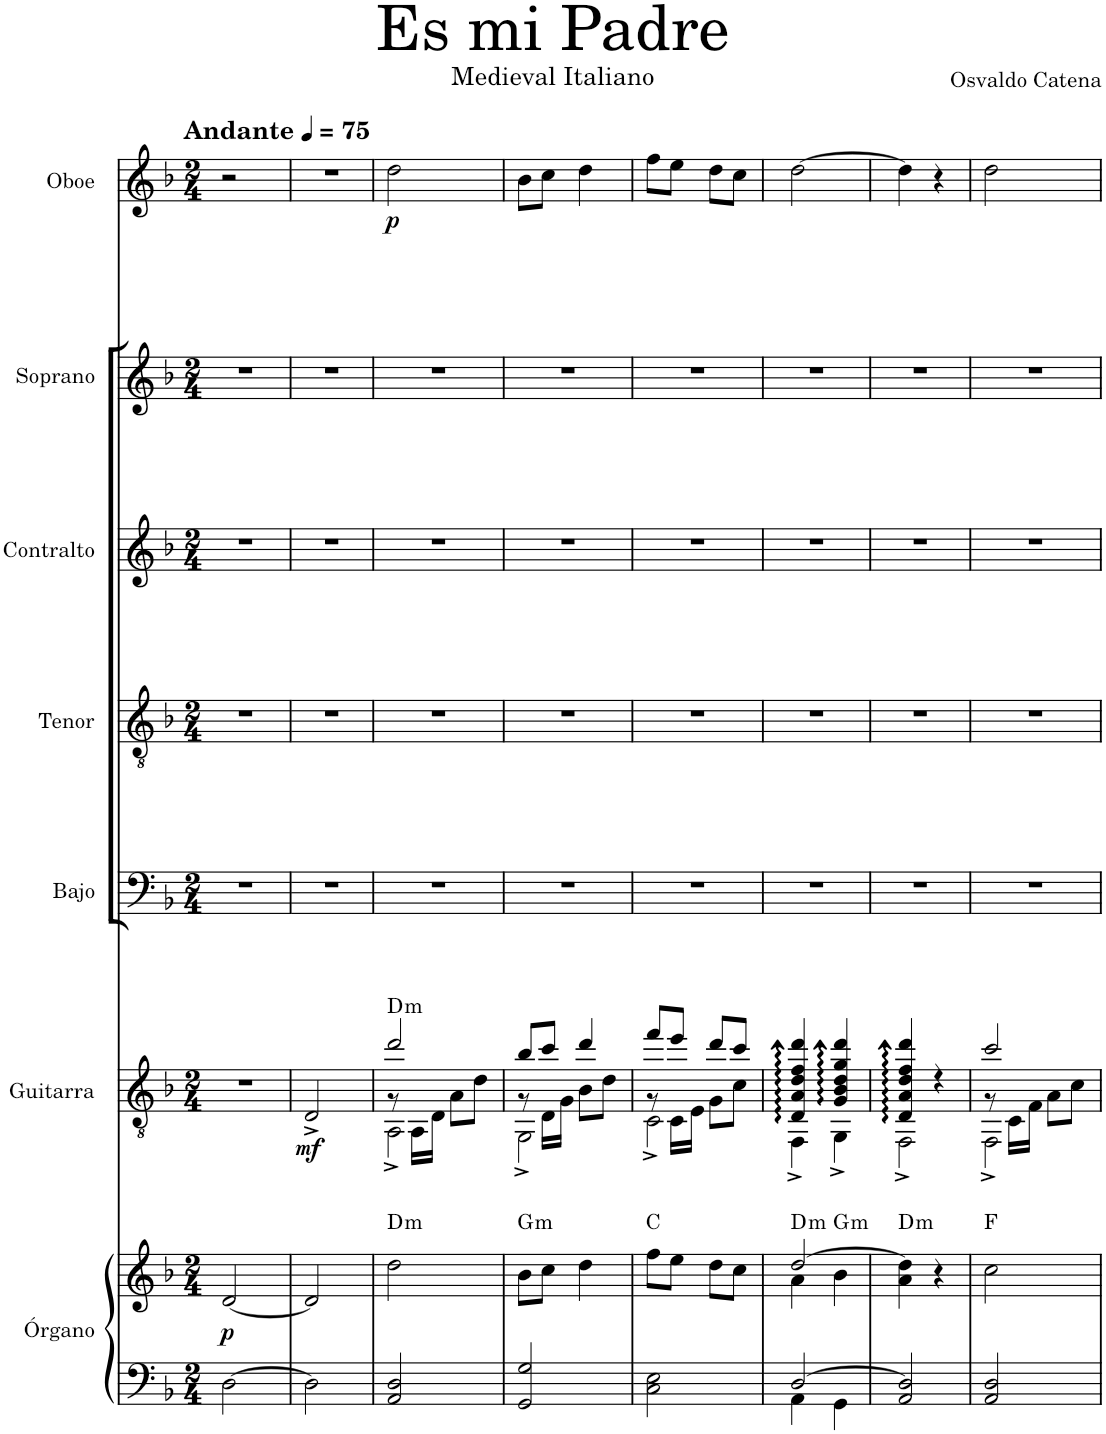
**kern	**kern	**dynam	**harte	**kern	**dynam	**harte	**kern	**kern	**kern	**kern	**kern	**dynam
*part7	*part7	*part7	*part7	*part6	*part6	*part6	*part5	*part4	*part3	*part2	*part1	*part1
*staff8	*staff7	*staff7/8	*	*staff6	*staff6	*	*staff5	*staff4	*staff3	*staff2	*staff1	*staff1
*I"Órgano	*	*	*	*I"Guitarra	*	*	*I"Bajo	*I"Tenor	*I"Contralto	*I"Soprano	*I"Oboe	*
*	*	*	*	*I'Guit.	*	*	*I'B.	*I'T.	*I'C.	*I'S.	*I'Ob.	*
*clefF4	*clefG2	*	*	*clefGv2	*	*	*clefF4	*clefGv2	*clefG2	*clefG2	*clefG2	*
*k[b-]	*k[b-]	*	*	*k[b-]	*	*	*k[b-]	*k[b-]	*k[b-]	*k[b-]	*k[b-]	*
*M2/4	*M2/4	*	*	*M2/4	*	*	*M2/4	*M2/4	*M2/4	*M2/4	*M2/4	*
*MM75	*MM75	*	*	*MM75	*	*	*MM75	*MM75	*MM75	*MM75	*MM75	*
=1	=1	=1	=1	=1	=1	=1	=1	=1	=1	=1	=1	=1
!	!	!	!	!	!	!	!	!	!	!	!LO:TX:a:B:t=Andante	!
!	!	!LO:DY:b	!	!	!	!	!	!	!	!	!	!
[2D\	[2d/	p	.	2r	.	.	2r	2r	2r	2r	2r	.
=2	=2	=2	=2	=2	=2	=2	=2	=2	=2	=2	=2	=2
!	!	!	!	!	!LO:DY:b	!	!	!	!	!	!	!
2D\]	2d/]	.	.	2D^/	mf	.	2r	2r	2r	2r	2r	.
=3	=3	=3	=3	=3	=3	=3	=3	=3	=3	=3	=3	=3
*	*	*	*	*^	*	*	*	*	*	*	*	*
*	*	*	*	*	*^	*	*	*	*	*	*	*	*
!	!	!	!LO:H:kt=m	!	!	!	!	!LO:H:kt=m	!	!	!	!	!	!LO:DY:b
2AA/ 2D/	2dd\	.	D:min	2dd/	8r	2AA^\	.	D:min	2r	2r	2r	2r	2dd\	p
.	.	.	.	.	16AA\LL	.	.	.	.	.	.	.	.	.
.	.	.	.	.	16D\JJ	.	.	.	.	.	.	.	.	.
.	.	.	.	.	8A\L	.	.	.	.	.	.	.	.	.
.	.	.	.	.	8d\J	.	.	.	.	.	.	.	.	.
=4	=4	=4	=4	=4	=4	=4	=4	=4	=4	=4	=4	=4	=4	=4
!	!	!	!LO:H:kt=m	!	!	!	!	!LO:H:kt=m	!	!	!	!	!	!
2GG/ 2G/	8b-\L	.	G:min	8b-/L	8r	2GG^\	.	G:min	2r	2r	2r	2r	8b-\L	.
.	8cc\J	.	.	8cc/J	16D\LL	.	.	.	.	.	.	.	8cc\J	.
.	.	.	.	.	16G\JJ	.	.	.	.	.	.	.	.	.
.	4dd\	.	.	4dd/	8B-\L	.	.	.	.	.	.	.	4dd\	.
.	.	.	.	.	8d\J	.	.	.	.	.	.	.	.	.
=5	=5	=5	=5	=5	=5	=5	=5	=5	=5	=5	=5	=5	=5	=5
2C\ 2E\	8ff\L	.	C:maj	8ff/L	8r	2C^\	.	C:maj	2r	2r	2r	2r	8ff\L	.
.	8ee\J	.	.	8ee/J	16C\LL	.	.	.	.	.	.	.	8ee\J	.
.	.	.	.	.	16E\JJ	.	.	.	.	.	.	.	.	.
.	8dd\L	.	.	8dd/L	8G\L	.	.	.	.	.	.	.	8dd\L	.
.	8cc\J	.	.	8cc/J	8c\J	.	.	.	.	.	.	.	8cc\J	.
*	*	*	*	*	*v	*v	*	*	*	*	*	*	*	*
=6	=6	=6	=6	=6	=6	=6	=6	=6	=6	=6	=6	=6	=6
*^	*^	*	*	*	*	*	*	*	*	*	*	*	*
!	!	!	!	!	!LO:H:kt=m	!	!	!	!LO:H:kt=m	!	!	!	!	!	!
[2D/	4AA\	[2dd/	4a\	.	D:min	4D/ 4A/ 4d/ 4f/ 4dd/	4FF^\	.	D:min	2r	2r	2r	2r	[2dd\	.
!	!	!	!	!	!LO:H:kt=m	!	!	!	!LO:H:kt=m	!	!	!	!	!	!
.	4GG\	.	4b-\	.	G:min	4G/ 4B-/ 4d/ 4g/ 4dd/	4GG^\	.	G:min	.	.	.	.	.	.
=7	=7	=7	=7	=7	=7	=7	=7	=7	=7	=7	=7	=7	=7	=7	=7
!	!	!	!	!	!LO:H:kt=m	!	!	!	!LO:H:kt=m	!	!	!	!	!	!
*v	*v	*	*	*	*	*	*	*	*	*	*	*	*	*	*
*	*v	*v	*	*	*	*	*	*	*	*	*	*	*	*
2AA/ 2D/]	4a\ 4dd\]	.	D:min	4D/ 4A/ 4d/ 4f/ 4dd/	2FF^\	.	D:min	2r	2r	2r	2r	4dd\]	.
.	4r	.	.	4r	.	.	.	.	.	.	.	4r	.
=8	=8	=8	=8	=8	=8	=8	=8	=8	=8	=8	=8	=8	=8
*	*	*	*	*	*^	*	*	*	*	*	*	*	*
2AA/ 2D/	2cc\	.	F:maj	2cc/	8r	2FF^\	.	F:maj	2r	2r	2r	2r	2dd\	.
.	.	.	.	.	16C\LL	.	.	.	.	.	.	.	.	.
.	.	.	.	.	16F\JJ	.	.	.	.	.	.	.	.	.
.	.	.	.	.	8A\L	.	.	.	.	.	.	.	.	.
.	.	.	.	.	8c\J	.	.	.	.	.	.	.	.	.
*	*	*	*	*v	*v	*v	*	*	*	*	*	*	*	*
=	=	=	=	=	=	=	=	=	=	=	=	=
*-	*-	*-	*-	*-	*-	*-	*-	*-	*-	*-	*-	*-
